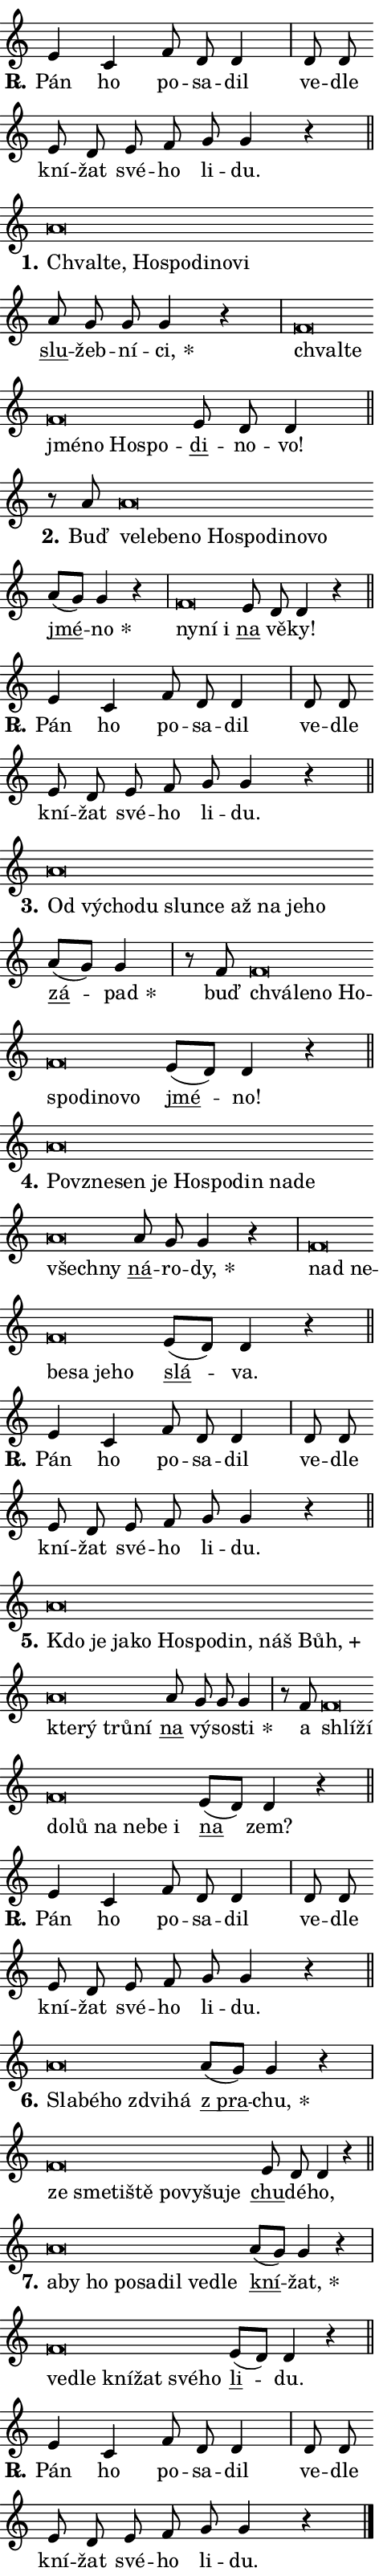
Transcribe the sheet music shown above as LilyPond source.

\version "2.24.0"
\header { tagline = "" }
\paper {
  indent = 0\cm
  top-margin = 0\cm
  right-margin = 0.13\cm % to fit lyric hyphens
  bottom-margin = 0\cm
  left-margin = 0\cm
  paper-width = 8\cm
  page-breaking = #ly:one-page-breaking
  system-system-spacing.basic-distance = #11
  score-system-spacing.basic-distance = #11
  ragged-last = ##f
}


%% Author: Thomas Morley
%% https://lists.gnu.org/archive/html/lilypond-user/2020-05/msg00002.html
#(define (line-position grob)
"Returns position of @var[grob} in current system:
   @code{'start}, if at first time-step
   @code{'end}, if at last time-step
   @code{'middle} otherwise
"
  (let* ((col (ly:item-get-column grob))
         (ln (ly:grob-object col 'left-neighbor))
         (rn (ly:grob-object col 'right-neighbor))
         (col-to-check-left (if (ly:grob? ln) ln col))
         (col-to-check-right (if (ly:grob? rn) rn col))
         (break-dir-left
           (and
             (ly:grob-property col-to-check-left 'non-musical #f)
             (ly:item-break-dir col-to-check-left)))
         (break-dir-right
           (and
             (ly:grob-property col-to-check-right 'non-musical #f)
             (ly:item-break-dir col-to-check-right))))
        (cond ((eqv? 1 break-dir-left) 'start)
              ((eqv? -1 break-dir-right) 'end)
              (else 'middle))))

#(define (tranparent-at-line-position vctor)
  (lambda (grob)
  "Relying on @code{line-position} select the relevant enry from @var{vctor}.
Used to determine transparency,"
    (case (line-position grob)
      ((end) (not (vector-ref vctor 0)))
      ((middle) (not (vector-ref vctor 1)))
      ((start) (not (vector-ref vctor 2))))))

noteHeadBreakVisibility =
#(define-music-function (break-visibility)(vector?)
"Makes @code{NoteHead}s transparent relying on @var{break-visibility}"
#{
  \override NoteHead.transparent =
    #(tranparent-at-line-position break-visibility)
#})

#(define delete-ledgers-for-transparent-note-heads
  (lambda (grob)
    "Reads whether a @code{NoteHead} is transparent.
If so this @code{NoteHead} is removed from @code{'note-heads} from
@var{grob}, which is supposed to be @code{LedgerLineSpanner}.
As a result ledgers are not printed for this @code{NoteHead}"
    (let* ((nhds-array (ly:grob-object grob 'note-heads))
           (nhds-list
             (if (ly:grob-array? nhds-array)
                 (ly:grob-array->list nhds-array)
                 '()))
           ;; Relies on the transparent-property being done before
           ;; Staff.LedgerLineSpanner.after-line-breaking is executed.
           ;; This is fragile ...
           (to-keep
             (remove
               (lambda (nhd)
                 (ly:grob-property nhd 'transparent #f))
               nhds-list)))
      ;; TODO find a better method to iterate over grob-arrays, similiar
      ;; to filter/remove etc for lists
      ;; For now rebuilt from scratch
      (set! (ly:grob-object grob 'note-heads)  '())
      (for-each
        (lambda (nhd)
          (ly:pointer-group-interface::add-grob grob 'note-heads nhd))
        to-keep))))

squashNotes = {
  \override NoteHead.X-extent = #'(-0.2 . 0.2)
  \override NoteHead.Y-extent = #'(-0.75 . 0)
  \override NoteHead.stencil =
    #(lambda (grob)
       (let ((pos (ly:grob-property grob 'staff-position)))
         (begin
           (if (< pos -7) (display "ERROR: Lower brevis then expected\n") (display ""))
           (if (<= pos -6) ly:text-interface::print ly:note-head::print))))
}
unSquashNotes = {
  \revert NoteHead.X-extent
  \revert NoteHead.Y-extent
  \revert NoteHead.stencil
}

hideNotes = \noteHeadBreakVisibility #begin-of-line-visible
unHideNotes = \noteHeadBreakVisibility #all-visible

% work-around for resetting accidentals
% https://lilypond.org/doc/v2.23/Documentation/notation/displaying-rhythms#unmetered-music
cadenzaMeasure = {
  \cadenzaOff
  \partial 1024 s1024
  \cadenzaOn
}

#(define-markup-command (accent layout props text) (markup?)
  "Underline accented syllable"
  (interpret-markup layout props
    #{\markup \override #'(offset . 4.3) \underline { #text }#}))

responsum = \markup \concat {
  "R" \hspace #-1.05 \path #0.1 #'((moveto 0 0.07) (lineto 0.9 0.8)) \hspace #0.05 "."
}

spaceSize = #0.6828661417322834 % exact space size for TeX Gyre Schola

\layout {
  \context {
    \Staff
    \remove "Time_signature_engraver"
    \override LedgerLineSpanner.after-line-breaking = #delete-ledgers-for-transparent-note-heads
  }
  \context {
    \Lyrics {
      \override LyricSpace.minimum-distance = \spaceSize
      \override LyricText.font-name = #"TeX Gyre Schola"
      \override LyricText.font-size = 1
      \override StanzaNumber.font-name = #"TeX Gyre Schola Bold"
      \override StanzaNumber.font-size = 1
    }
  }
  \context {
    \Score 
    \override NoteHead.text =
      #(lambda (grob) 
        (let ((pos (ly:grob-property grob 'staff-position)))
          #{\markup {
            \combine
              \halign #-0.55 \raise #(if (= pos -6) 0 0.5) \override #'(thickness . 2) \draw-line #'(3.2 . 0)
              \musicglyph "noteheads.sM1"
          }#}))
  }
}

% magnetic-lyrics.ily
%
%   written by
%     Jean Abou Samra <jean@abou-samra.fr>
%     Werner Lemberg <wl@gnu.org>
%
%   adapted by
%     Jiri Hon <jiri.hon@gmail.com>
%
% Version 2022-Apr-15

% https://www.mail-archive.com/lilypond-user@gnu.org/msg149350.html

#(define (Left_hyphen_pointer_engraver context)
   "Collect syllable-hyphen-syllable occurrences in lyrics and store
them in properties.  This engraver only looks to the left.  For
example, if the lyrics input is @code{foo -- bar}, it does the
following.

@itemize @bullet
@item
Set the @code{text} property of the @code{LyricHyphen} grob between
@q{foo} and @q{bar} to @code{foo}.

@item
Set the @code{left-hyphen} property of the @code{LyricText} grob with
text @q{foo} to the @code{LyricHyphen} grob between @q{foo} and
@q{bar}.
@end itemize

Use this auxiliary engraver in combination with the
@code{lyric-@/text::@/apply-@/magnetic-@/offset!} hook."
   (let ((hyphen #f)
         (text #f))
     (make-engraver
      (acknowledgers
       ((lyric-syllable-interface engraver grob source-engraver)
        (set! text grob)))
      (end-acknowledgers
       ((lyric-hyphen-interface engraver grob source-engraver)
        ;(when (not (grob::has-interface grob 'lyric-space-interface))
          (set! hyphen grob)));)
      ((stop-translation-timestep engraver)
       (when (and text hyphen)
         (ly:grob-set-object! text 'left-hyphen hyphen))
       (set! text #f)
       (set! hyphen #f)))))

#(define (lyric-text::apply-magnetic-offset! grob)
   "If the space between two syllables is less than the value in
property @code{LyricText@/.details@/.squash-threshold}, move the right
syllable to the left so that it gets concatenated with the left
syllable.

Use this function as a hook for
@code{LyricText@/.after-@/line-@/breaking} if the
@code{Left_@/hyphen_@/pointer_@/engraver} is active."
   (let ((hyphen (ly:grob-object grob 'left-hyphen #f)))
     (when hyphen
       (let ((left-text (ly:spanner-bound hyphen LEFT)))
         (when (grob::has-interface left-text 'lyric-syllable-interface)
           (let* ((common (ly:grob-common-refpoint grob left-text X))
                  (this-x-ext (ly:grob-extent grob common X))
                  (left-x-ext
                   (begin
                     ;; Trigger magnetism for left-text.
                     (ly:grob-property left-text 'after-line-breaking)
                     (ly:grob-extent left-text common X)))
                  ;; `delta` is the gap width between two syllables.
                  (delta (- (interval-start this-x-ext)
                            (interval-end left-x-ext)))
                  (details (ly:grob-property grob 'details))
                  (threshold (assoc-get 'squash-threshold details 0.2)))
             (when (< delta threshold)
               (let* (;; We have to manipulate the input text so that
                      ;; ligatures crossing syllable boundaries are not
                      ;; disabled.  For languages based on the Latin
                      ;; script this is essentially a beautification.
                      ;; However, for non-Western scripts it can be a
                      ;; necessity.
                      (lt (ly:grob-property left-text 'text))
                      (rt (ly:grob-property grob 'text))
                      (is-space (grob::has-interface hyphen 'lyric-space-interface))
                      (space (if is-space " " ""))
                      (extra-delta (if is-space spaceSize 0))
                      ;; Append new syllable.
                      (ltrt-space (if (and (string? lt) (string? rt))
                                (string-append lt space rt)
                                (make-concat-markup (list lt space rt))))
                      ;; Right-align `ltrt` to the right side.
                      (ltrt-space-markup (grob-interpret-markup
                               grob
                               (make-translate-markup
                                (cons (interval-length this-x-ext) 0)
                                (make-right-align-markup ltrt-space)))))
                 (begin
                   ;; Don't print `left-text`.
                   (ly:grob-set-property! left-text 'stencil #f)
                   ;; Set text and stencil (which holds all collected
                   ;; syllables so far) and shift it to the left.
                   (ly:grob-set-property! grob 'text ltrt-space)
                   (ly:grob-set-property! grob 'stencil ltrt-space-markup)
                   (ly:grob-translate-axis! grob (- (- delta extra-delta)) X))))))))))


#(define (lyric-hyphen::displace-bounds-first grob)
   ;; Make very sure this callback isn't triggered too early.
   (let ((left (ly:spanner-bound grob LEFT))
         (right (ly:spanner-bound grob RIGHT)))
     (ly:grob-property left 'after-line-breaking)
     (ly:grob-property right 'after-line-breaking)
     (ly:lyric-hyphen::print grob)))

squashThreshold = #0.4

\layout {
  \context {
    \Lyrics
    \consists #Left_hyphen_pointer_engraver
    \override LyricText.after-line-breaking =
      #lyric-text::apply-magnetic-offset!
    \override LyricHyphen.stencil = #lyric-hyphen::displace-bounds-first
    \override LyricText.details.squash-threshold = \squashThreshold
    \override LyricHyphen.minimum-distance = 0
    \override LyricHyphen.minimum-length = \squashThreshold
  }
}

squashText = \override LyricText.details.squash-threshold = 9999
unSquashText = \override LyricText.details.squash-threshold = \squashThreshold

leftText = \override LyricText.self-alignment-X = #LEFT
unLeftText = \revert LyricText.self-alignment-X

starOffset = #(lambda (grob) 
                (let ((x_offset (ly:self-alignment-interface::aligned-on-x-parent grob)))
                  (if (= x_offset 0) 0 (+ x_offset 1.2))))

star = #(define-music-function (syllable)(string?)
"Append star separator at the end of a syllable"
#{
  \once \override LyricText.X-offset = #starOffset
  \lyricmode { \markup {
    #syllable
    \override #'((font-name . "TeX Gyre Schola Bold")) \hspace #0.2 \lower #0.65 \larger "*"
  } }
#})

starAccent = #(define-music-function (syllable)(string?)
"Append star separator at the end of a syllable and make accent"
#{
  \once \override LyricText.X-offset = #starOffset
  \lyricmode { \markup {
    \accent #syllable
    \override #'((font-name . "TeX Gyre Schola Bold")) \hspace #0.2 \lower #0.65 \larger "*"
  } }
#})

breath = #(define-music-function (syllable)(string?)
"Append breathing indicator at the end of a syllable"
#{
  \lyricmode { \markup { #syllable "+" } }
#})

optionalBreath = #(define-music-function (syllable)(string?)
"Append optional breathing indicator at the end of a syllable"
#{
  \lyricmode { \markup { #syllable "(+)" } }
#})


\score {
    <<
        \new Voice = "melody" { \cadenzaOn \key c \major \relative { e'4 c f8 d d4 \cadenzaMeasure \bar "|" d8 d \bar "" e d \bar "" e f g g4 r \cadenzaMeasure \bar "||" \break } }
        \new Lyrics \lyricsto "melody" { \lyricmode { \set stanza = \responsum
Pán ho po -- sa -- dil ve -- dle kní -- žat své -- ho li -- du. } }
    >>
    \layout {}
}

\score {
    <<
        \new Voice = "melody" { \cadenzaOn \key c \major \relative { \squashNotes a'\breve*1/16 \hideNotes \breve*1/16 \bar "" \breve*1/16 \bar "" \breve*1/16 \bar "" \breve*1/16 \bar "" \breve*1/16 \breve*1/16 \bar "" \unHideNotes \unSquashNotes \bar "" a8 g g g4 r \cadenzaMeasure \bar "|" \squashNotes f\breve*1/16 \hideNotes \breve*1/16 \bar "" \breve*1/16 \bar "" \breve*1/16 \bar "" \breve*1/16 \breve*1/16 \bar "" \unHideNotes \unSquashNotes \bar "" e8 d d4 \cadenzaMeasure \bar "||" \break } }
        \new Lyrics \lyricsto "melody" { \lyricmode { \set stanza = "1."
\leftText Chval -- \squashText te, Ho -- spo -- di -- no -- vi \unLeftText \unSquashText \markup \accent slu -- žeb -- ní -- \star ci, \leftText chval -- \squashText te jmé -- no Ho -- spo -- \unLeftText \unSquashText \markup \accent di -- no -- vo! } }
    >>
    \layout {}
}

\score {
    <<
        \new Voice = "melody" { \cadenzaOn \key c \major \relative { r8 a'8 \squashNotes a\breve*1/16 \hideNotes \breve*1/16 \bar "" \breve*1/16 \bar "" \breve*1/16 \bar "" \breve*1/16 \bar "" \breve*1/16 \bar "" \breve*1/16 \bar "" \breve*1/16 \breve*1/16 \bar "" \unHideNotes \unSquashNotes \bar "" a8[( g)] g4 r \cadenzaMeasure \bar "|" \squashNotes f\breve*1/16 \hideNotes \breve*1/16 \breve*1/16 \bar "" \unHideNotes \unSquashNotes \bar "" e8 d d4 r \cadenzaMeasure \bar "||" \break } }
        \new Lyrics \lyricsto "melody" { \lyricmode { \set stanza = "2."
Buď \leftText ve -- \squashText le -- be -- no Ho -- spo -- di -- no -- vo \unLeftText \unSquashText \markup \accent jmé -- \star no \leftText ny -- \squashText ní i \unLeftText \unSquashText \markup \accent na vě -- ky! } }
    >>
    \layout {}
}

\score {
    <<
        \new Voice = "melody" { \cadenzaOn \key c \major \relative { e'4 c f8 d d4 \cadenzaMeasure \bar "|" d8 d \bar "" e d \bar "" e f g g4 r \cadenzaMeasure \bar "||" \break } }
        \new Lyrics \lyricsto "melody" { \lyricmode { \set stanza = \responsum
Pán ho po -- sa -- dil ve -- dle kní -- žat své -- ho li -- du. } }
    >>
    \layout {}
}

\score {
    <<
        \new Voice = "melody" { \cadenzaOn \key c \major \relative { \squashNotes a'\breve*1/16 \hideNotes \breve*1/16 \bar "" \breve*1/16 \bar "" \breve*1/16 \bar "" \breve*1/16 \bar "" \breve*1/16 \bar "" \breve*1/16 \bar "" \breve*1/16 \bar "" \breve*1/16 \breve*1/16 \bar "" \unHideNotes \unSquashNotes \bar "" a8[( g)] g4 \cadenzaMeasure \bar "|" r8 f8 \squashNotes f\breve*1/16 \hideNotes \breve*1/16 \bar "" \breve*1/16 \bar "" \breve*1/16 \bar "" \breve*1/16 \bar "" \breve*1/16 \bar "" \breve*1/16 \breve*1/16 \bar "" \unHideNotes \unSquashNotes \bar "" e8[( d)] d4 r \cadenzaMeasure \bar "||" \break } }
        \new Lyrics \lyricsto "melody" { \lyricmode { \set stanza = "3."
\leftText Od \squashText vý -- cho -- du slun -- ce až na je -- ho \unLeftText \unSquashText \markup \accent zá -- \star pad buď \leftText chvá -- \squashText le -- no Ho -- spo -- di -- no -- vo \unLeftText \unSquashText \markup \accent jmé -- no! } }
    >>
    \layout {}
}

\score {
    <<
        \new Voice = "melody" { \cadenzaOn \key c \major \relative { \squashNotes a'\breve*1/16 \hideNotes \breve*1/16 \bar "" \breve*1/16 \bar "" \breve*1/16 \bar "" \breve*1/16 \bar "" \breve*1/16 \bar "" \breve*1/16 \bar "" \breve*1/16 \bar "" \breve*1/16 \bar "" \breve*1/16 \breve*1/16 \bar "" \unHideNotes \unSquashNotes \bar "" a8 g g4 r \cadenzaMeasure \bar "|" \squashNotes f\breve*1/16 \hideNotes \breve*1/16 \bar "" \breve*1/16 \bar "" \breve*1/16 \bar "" \breve*1/16 \breve*1/16 \bar "" \unHideNotes \unSquashNotes \bar "" e8[( d)] d4 r \cadenzaMeasure \bar "||" \break } }
        \new Lyrics \lyricsto "melody" { \lyricmode { \set stanza = "4."
\leftText Po -- \squashText vzne -- sen je Ho -- spo -- din na -- de všech -- ny \unLeftText \unSquashText \markup \accent ná -- ro -- \star dy, \leftText nad \squashText ne -- be -- sa je -- ho \unLeftText \unSquashText \markup \accent slá -- va. } }
    >>
    \layout {}
}

\score {
    <<
        \new Voice = "melody" { \cadenzaOn \key c \major \relative { e'4 c f8 d d4 \cadenzaMeasure \bar "|" d8 d \bar "" e d \bar "" e f g g4 r \cadenzaMeasure \bar "||" \break } }
        \new Lyrics \lyricsto "melody" { \lyricmode { \set stanza = \responsum
Pán ho po -- sa -- dil ve -- dle kní -- žat své -- ho li -- du. } }
    >>
    \layout {}
}

\score {
    <<
        \new Voice = "melody" { \cadenzaOn \key c \major \relative { \squashNotes a'\breve*1/16 \hideNotes \breve*1/16 \bar "" \breve*1/16 \bar "" \breve*1/16 \bar "" \breve*1/16 \bar "" \breve*1/16 \bar "" \breve*1/16 \bar "" \breve*1/16 \bar "" \breve*1/16 \bar "" \breve*1/16 \bar "" \breve*1/16 \bar "" \breve*1/16 \breve*1/16 \bar "" \unHideNotes \unSquashNotes \bar "" a8 g g g4 \cadenzaMeasure \bar "|" r8 f8 \squashNotes f\breve*1/16 \hideNotes \breve*1/16 \bar "" \breve*1/16 \bar "" \breve*1/16 \bar "" \breve*1/16 \bar "" \breve*1/16 \bar "" \breve*1/16 \breve*1/16 \bar "" \unHideNotes \unSquashNotes \bar "" e8[( d)] d4 r \cadenzaMeasure \bar "||" \break } }
        \new Lyrics \lyricsto "melody" { \lyricmode { \set stanza = "5."
\leftText Kdo \squashText je ja -- ko Ho -- spo -- din, náš \breath "Bůh," kte -- rý trů -- ní \unLeftText \unSquashText \markup \accent na vý -- so -- \star sti a \leftText shlí -- \squashText ží do -- lů na ne -- be i \unLeftText \unSquashText \markup \accent na zem? } }
    >>
    \layout {}
}

\score {
    <<
        \new Voice = "melody" { \cadenzaOn \key c \major \relative { e'4 c f8 d d4 \cadenzaMeasure \bar "|" d8 d \bar "" e d \bar "" e f g g4 r \cadenzaMeasure \bar "||" \break } }
        \new Lyrics \lyricsto "melody" { \lyricmode { \set stanza = \responsum
Pán ho po -- sa -- dil ve -- dle kní -- žat své -- ho li -- du. } }
    >>
    \layout {}
}

\score {
    <<
        \new Voice = "melody" { \cadenzaOn \key c \major \relative { \squashNotes a'\breve*1/16 \hideNotes \breve*1/16 \bar "" \breve*1/16 \bar "" \breve*1/16 \breve*1/16 \bar "" \unHideNotes \unSquashNotes \bar "" a8[( g)] g4 r \cadenzaMeasure \bar "|" \squashNotes f\breve*1/16 \hideNotes \breve*1/16 \bar "" \breve*1/16 \bar "" \breve*1/16 \bar "" \breve*1/16 \bar "" \breve*1/16 \bar "" \breve*1/16 \breve*1/16 \bar "" \unHideNotes \unSquashNotes \bar "" e8 d d4 r \cadenzaMeasure \bar "||" \break } }
        \new Lyrics \lyricsto "melody" { \lyricmode { \set stanza = "6."
\leftText Sla -- \squashText bé -- ho zdvi -- há \unLeftText \unSquashText \markup \accent "z pra" -- \star chu, \leftText ze \squashText sme -- ti -- ště po -- vy -- šu -- je \unLeftText \unSquashText \markup \accent chu -- dé -- ho, } }
    >>
    \layout {}
}

\score {
    <<
        \new Voice = "melody" { \cadenzaOn \key c \major \relative { \squashNotes a'\breve*1/16 \hideNotes \breve*1/16 \bar "" \breve*1/16 \bar "" \breve*1/16 \bar "" \breve*1/16 \bar "" \breve*1/16 \bar "" \breve*1/16 \breve*1/16 \bar "" \unHideNotes \unSquashNotes \bar "" a8[( g)] g4 r \cadenzaMeasure \bar "|" \squashNotes f\breve*1/16 \hideNotes \breve*1/16 \bar "" \breve*1/16 \bar "" \breve*1/16 \bar "" \breve*1/16 \breve*1/16 \bar "" \unHideNotes \unSquashNotes \bar "" e8[( d)] d4 r \cadenzaMeasure \bar "||" \break } }
        \new Lyrics \lyricsto "melody" { \lyricmode { \set stanza = "7."
\leftText a -- \squashText by ho po -- sa -- dil ve -- dle \unLeftText \unSquashText \markup \accent kní -- \star žat, \leftText ve -- \squashText dle kní -- žat své -- ho \unLeftText \unSquashText \markup \accent li -- du. } }
    >>
    \layout {}
}

\score {
    <<
        \new Voice = "melody" { \cadenzaOn \key c \major \relative { e'4 c f8 d d4 \cadenzaMeasure \bar "|" d8 d \bar "" e d \bar "" e f g g4 r \cadenzaMeasure \bar "||" \break } \bar "|." }
        \new Lyrics \lyricsto "melody" { \lyricmode { \set stanza = \responsum
Pán ho po -- sa -- dil ve -- dle kní -- žat své -- ho li -- du. } }
    >>
    \layout {}
}
